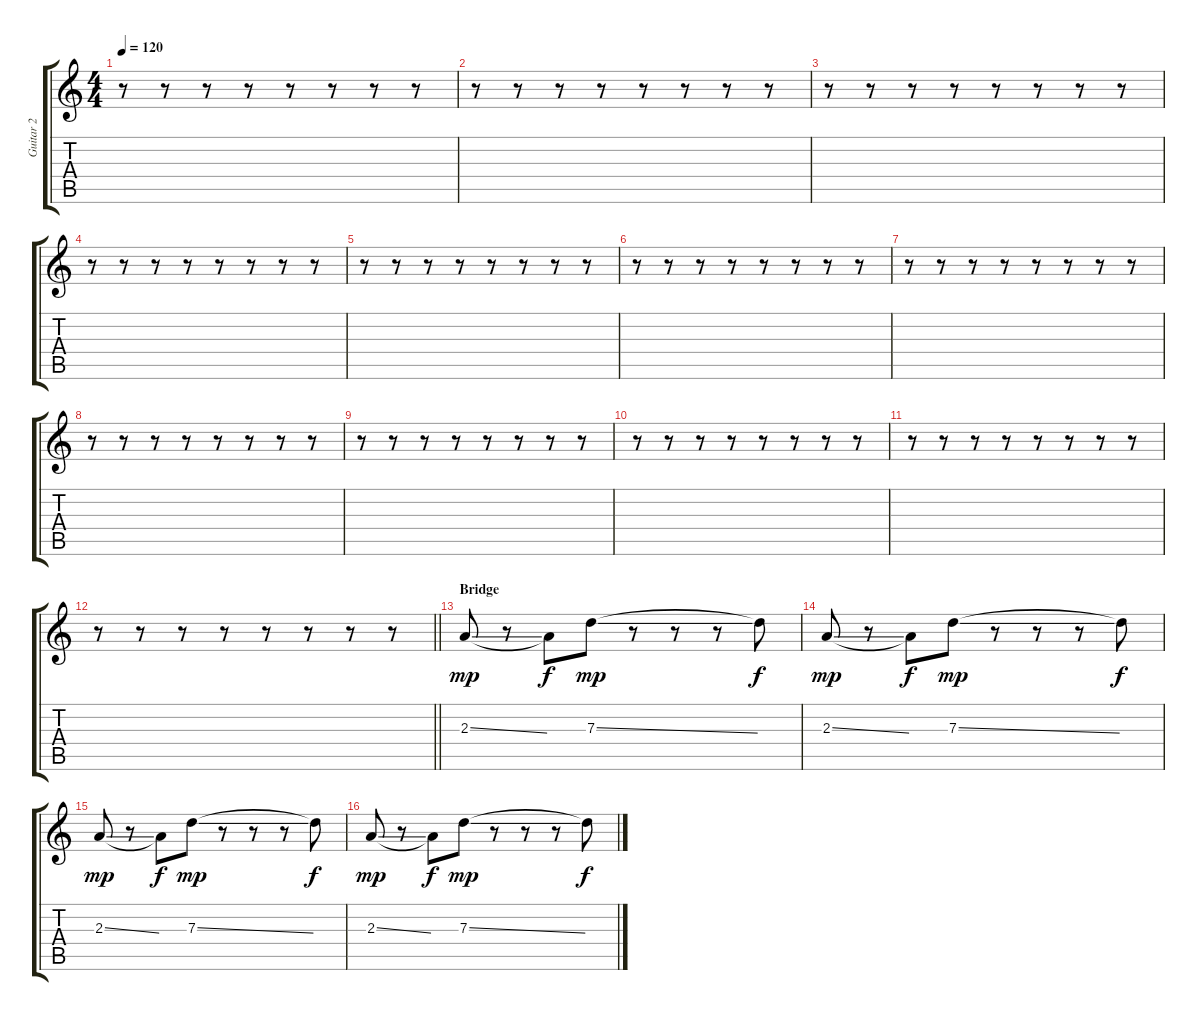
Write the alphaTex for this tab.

\track ("Guitar 2" "Guitar 2") {instrument distortionguitar}
\staff {score tabs}
\tuning (E4 B3 G3 D3 A2 D2) {hide}
\ts (4 4)
\tempo 120
\clef g2
\ks c
r.8{dy f} r.8 r.8 r.8 r.8 r.8 r.8 r.8 |
r.8 r.8 r.8 r.8 r.8 r.8 r.8 r.8 |
r.8 r.8 r.8 r.8 r.8 r.8 r.8 r.8 |
r.8 r.8 r.8 r.8 r.8 r.8 r.8 r.8 |
r.8 r.8 r.8 r.8 r.8 r.8 r.8 r.8 |
r.8 r.8 r.8 r.8 r.8 r.8 r.8 r.8 |
r.8 r.8 r.8 r.8 r.8 r.8 r.8 r.8 |
r.8 r.8 r.8 r.8 r.8 r.8 r.8 r.8 |
r.8 r.8 r.8 r.8 r.8 r.8 r.8 r.8 |
r.8 r.8 r.8 r.8 r.8 r.8 r.8 r.8 |
r.8 r.8 r.8 r.8 r.8 r.8 r.8 r.8 |
\barLineRight lightlight
r.8 r.8 r.8 r.8 r.8 r.8 r.8 r.8 |
\section ("" "Bridge")
2.3{ss}.8{dy mp} r.8 2.3{t}.8{dy f} 7.3{ss}.8{dy mp} r.8 r.8 r.8 7.3{t}.8{dy f} |
2.3{ss}.8{dy mp} r.8 2.3{t}.8{dy f} 7.3{ss}.8{dy mp} r.8 r.8 r.8 7.3{t}.8{dy f} |
2.3{ss}.8{dy mp} r.8 2.3{t}.8{dy f} 7.3{ss}.8{dy mp} r.8 r.8 r.8 7.3{t}.8{dy f} |
2.3{ss}.8{dy mp} r.8 2.3{t}.8{dy f} 7.3{ss}.8{dy mp} r.8 r.8 r.8 7.3{t}.8{dy f}
